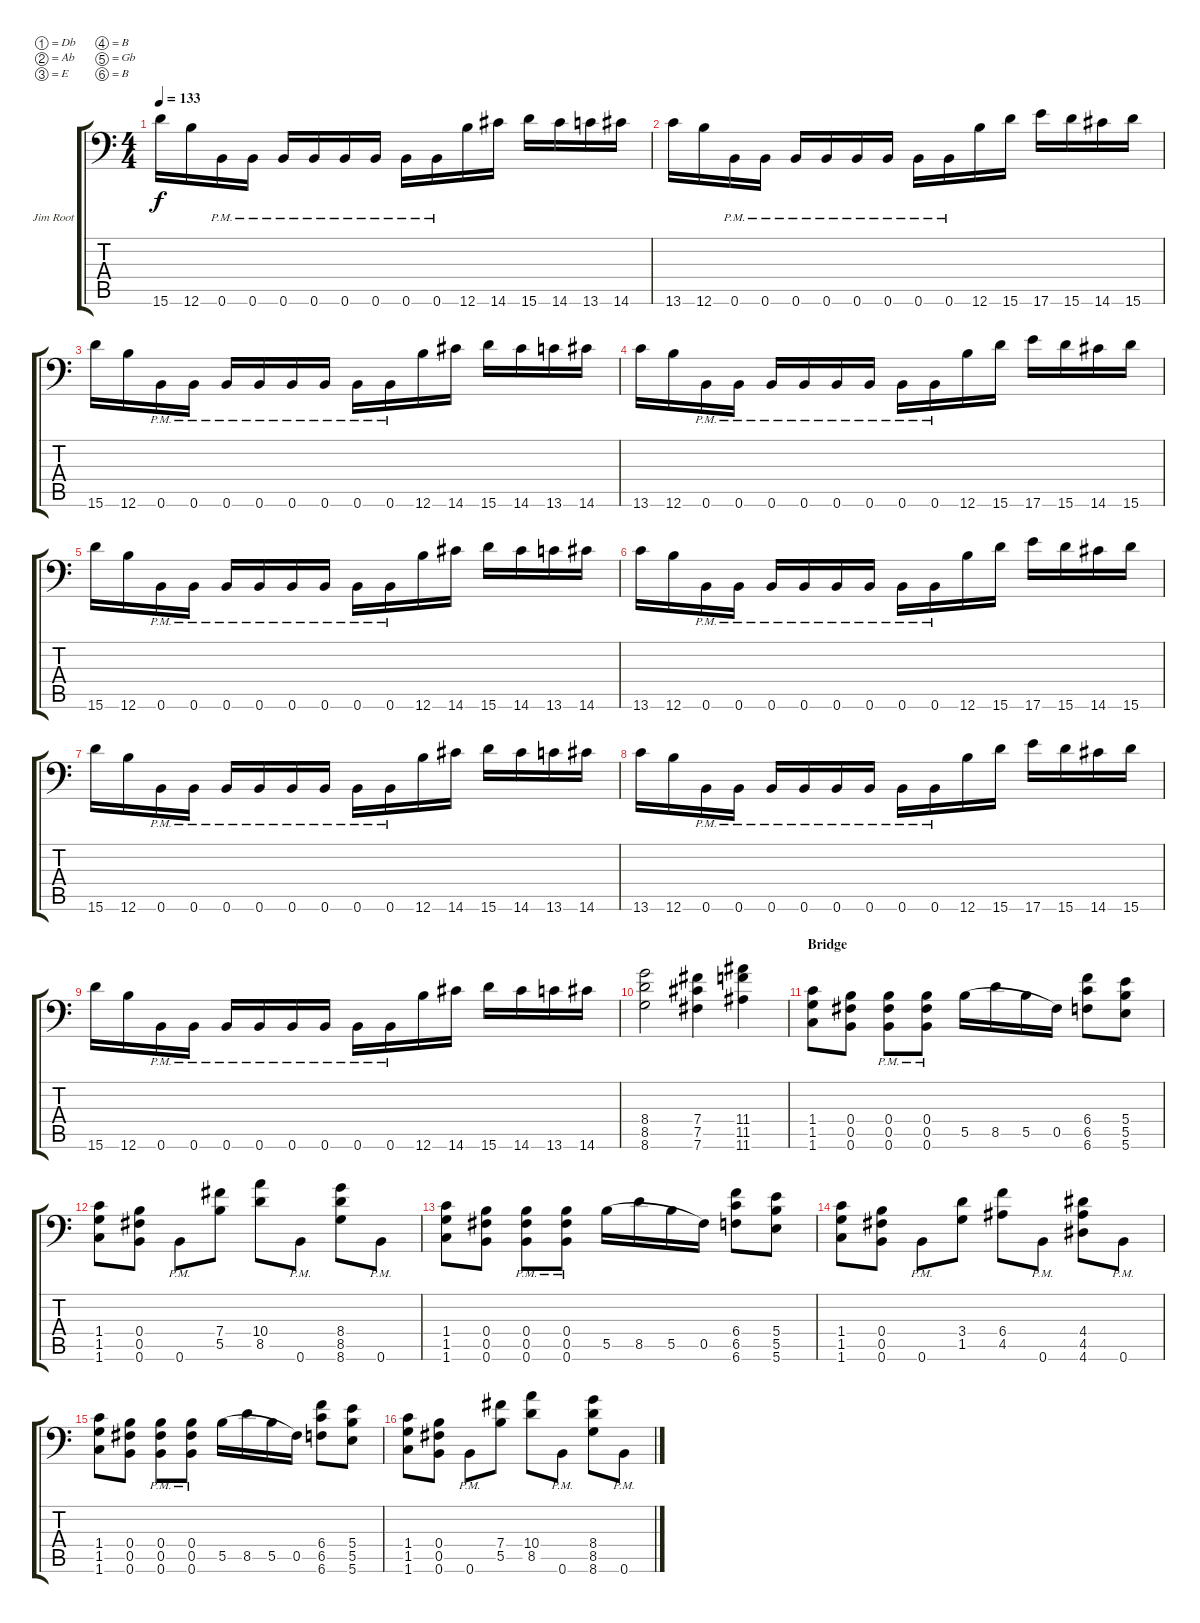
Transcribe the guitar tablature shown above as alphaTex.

\bracketExtendMode groupsimilarinstruments
\firstSystemTrackNameOrientation horizontal
\otherSystemsTrackNameOrientation horizontal
\track ("Jim Root" "Jim Root") {instrument distortionguitar}
\staff {score tabs}
\tuning (Db4 Ab3 E3 B2 Gb2 B1)
\ts (4 4)
\tempo 133
\clef f4
\scale
0.333333
\ks c
15.6.16{dy f} 12.6.16 0.6{pm}.16 0.6{pm}.16 0.6{pm}.16 0.6{pm}.16 0.6{pm}.16 0.6{pm}.16 0.6{pm}.16 0.6{pm}.16 12.6.16 14.6.16 15.6.16 14.6.16 13.6.16 14.6.16 |
\scale
0.333333 13.6.16 12.6.16 0.6{pm}.16 0.6{pm}.16 0.6{pm}.16 0.6{pm}.16 0.6{pm}.16 0.6{pm}.16 0.6{pm}.16 0.6{pm}.16 12.6.16 15.6.16 17.6.16 15.6.16 14.6.16 15.6.16 |
\scale
0.333333 15.6.16 12.6.16 0.6{pm}.16 0.6{pm}.16 0.6{pm}.16 0.6{pm}.16 0.6{pm}.16 0.6{pm}.16 0.6{pm}.16 0.6{pm}.16 12.6.16 14.6.16 15.6.16 14.6.16 13.6.16 14.6.16 |
\scale
0.333333 13.6.16 12.6.16 0.6{pm}.16 0.6{pm}.16 0.6{pm}.16 0.6{pm}.16 0.6{pm}.16 0.6{pm}.16 0.6{pm}.16 0.6{pm}.16 12.6.16 15.6.16 17.6.16 15.6.16 14.6.16 15.6.16 |
\scale
0.333333 15.6.16 12.6.16 0.6{pm}.16 0.6{pm}.16 0.6{pm}.16 0.6{pm}.16 0.6{pm}.16 0.6{pm}.16 0.6{pm}.16 0.6{pm}.16 12.6.16 14.6.16 15.6.16 14.6.16 13.6.16 14.6.16 |
\scale
0.333333 13.6.16 12.6.16 0.6{pm}.16 0.6{pm}.16 0.6{pm}.16 0.6{pm}.16 0.6{pm}.16 0.6{pm}.16 0.6{pm}.16 0.6{pm}.16 12.6.16 15.6.16 17.6.16 15.6.16 14.6.16 15.6.16 |
\scale
0.333333 15.6.16 12.6.16 0.6{pm}.16 0.6{pm}.16 0.6{pm}.16 0.6{pm}.16 0.6{pm}.16 0.6{pm}.16 0.6{pm}.16 0.6{pm}.16 12.6.16 14.6.16 15.6.16 14.6.16 13.6.16 14.6.16 |
\scale
0.333333 13.6.16 12.6.16 0.6{pm}.16 0.6{pm}.16 0.6{pm}.16 0.6{pm}.16 0.6{pm}.16 0.6{pm}.16 0.6{pm}.16 0.6{pm}.16 12.6.16 15.6.16 17.6.16 15.6.16 14.6.16 15.6.16 |
\scale
0.333333 15.6.16 12.6.16 0.6{pm}.16 0.6{pm}.16 0.6{pm}.16 0.6{pm}.16 0.6{pm}.16 0.6{pm}.16 0.6{pm}.16 0.6{pm}.16 12.6.16 14.6.16 15.6.16 14.6.16 13.6.16 14.6.16 |
\scale
0.333333 (8.4 8.5 8.6).2 (7.4 7.5 7.6).4 (11.4 11.5 11.6).4 |
\section ("" "Bridge")
\scale
0.333333 (1.5 1.6 1.4).8 (0.5 0.6 0.4).8 (0.6{pm} 0.5{pm} 0.4{pm}).8 (0.6{pm} 0.5{pm} 0.4{pm}).8 5.5.16{legatoorigin} 8.5.16{legatoorigin} 5.5.16{legatoorigin} 0.5.16 (6.6 6.5 6.4).8 (5.6 5.5 5.4).8 |
\scale
0.333333 (1.5 1.6 1.4).8 (0.5 0.6 0.4).8 0.6{pm}.8 (7.4 5.5).8 (10.4 8.5).8 0.6{pm}.8 (8.4 8.5 8.6).8 0.6{pm}.8 |
\scale
0.333333 (1.5 1.6 1.4).8 (0.5 0.6 0.4).8 (0.6{pm} 0.5{pm} 0.4{pm}).8 (0.6{pm} 0.5{pm} 0.4{pm}).8 5.5.16{legatoorigin} 8.5.16{legatoorigin} 5.5.16{legatoorigin} 0.5.16 (6.6 6.5 6.4).8 (5.6 5.5 5.4).8 |
\scale
0.333333 (1.5 1.6 1.4).8 (0.5 0.6 0.4).8 0.6{pm}.8 (3.4 1.5).8 (6.4 4.5).8 0.6{pm}.8 (4.4 4.5 4.6).8 0.6{pm}.8 |
\scale
0.333333 (1.5 1.6 1.4).8 (0.5 0.6 0.4).8 (0.6{pm} 0.5{pm} 0.4{pm}).8 (0.6{pm} 0.5{pm} 0.4{pm}).8 5.5.16{legatoorigin} 8.5.16{legatoorigin} 5.5.16{legatoorigin} 0.5.16 (6.6 6.5 6.4).8 (5.6 5.5 5.4).8 |
\scale
0.333333 (1.5 1.6 1.4).8 (0.5 0.6 0.4).8 0.6{pm}.8 (7.4 5.5).8 (10.4 8.5).8 0.6{pm}.8 (8.4 8.5 8.6).8 0.6{pm}.8
